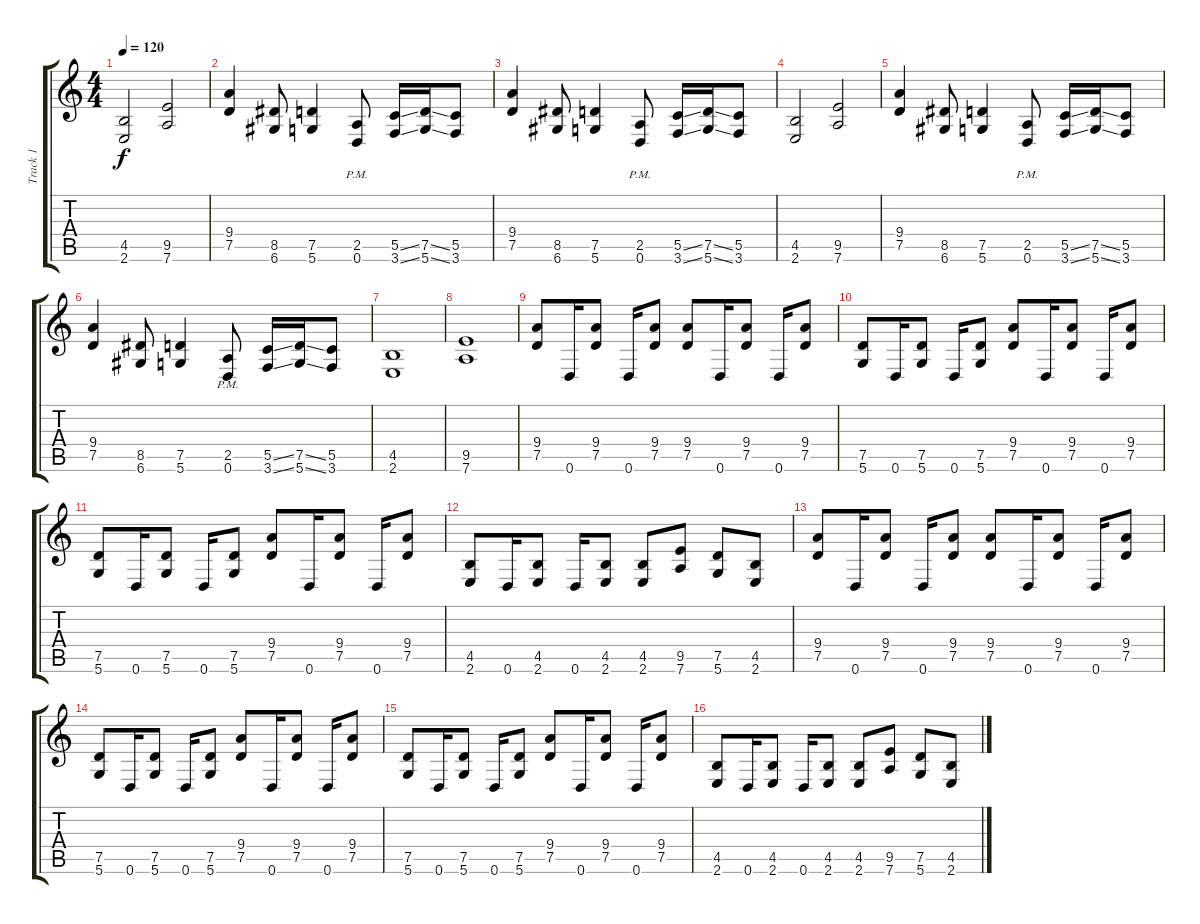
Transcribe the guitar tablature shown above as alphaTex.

\track ("Track 1" "Track 1") {instrument distortionguitar}
\staff {score tabs}
\tuning (D4 A3 F3 C3 G2 D2) {hide}
\ts (4 4)
\tempo 120
\clef g2
\ks c
(4.5 2.6).2{dy f} (9.5 7.6).2 |
(9.4 7.5).4 (8.5 6.6).8 (7.5 5.6).4 (2.5{pm} 0.6{pm}).8 (5.5{ss} 3.6{ss}).16 (7.5{ss} 5.6{ss}).16 (5.5 3.6).8 |
(9.4 7.5).4 (8.5 6.6).8 (7.5 5.6).4 (2.5{pm} 0.6{pm}).8 (5.5{ss} 3.6{ss}).16 (7.5{ss} 5.6{ss}).16 (5.5 3.6).8 |
(4.5 2.6).2 (9.5 7.6).2 |
(9.4 7.5).4 (8.5 6.6).8 (7.5 5.6).4 (2.5{pm} 0.6{pm}).8 (5.5{ss} 3.6{ss}).16 (7.5{ss} 5.6{ss}).16 (5.5 3.6).8 |
(9.4 7.5).4 (8.5 6.6).8 (7.5 5.6).4 (2.5{pm} 0.6{pm}).8 (5.5{ss} 3.6{ss}).16 (7.5{ss} 5.6{ss}).16 (5.5 3.6).8 |
(4.5 2.6).1 |
(9.5 7.6).1 |
(9.4 7.5).8 0.6.16 (9.4 7.5).8 0.6.16 (9.4 7.5).8 (9.4 7.5).8 0.6.16 (9.4 7.5).8 0.6.16 (9.4 7.5).8 |
(7.5 5.6).8 0.6.16 (7.5 5.6).8 0.6.16 (7.5 5.6).8 (9.4 7.5).8 0.6.16 (9.4 7.5).8 0.6.16 (9.4 7.5).8 |
(7.5 5.6).8 0.6.16 (7.5 5.6).8 0.6.16 (7.5 5.6).8 (9.4 7.5).8 0.6.16 (9.4 7.5).8 0.6.16 (9.4 7.5).8 |
(4.5 2.6).8 0.6.16 (4.5 2.6).8 0.6.16 (4.5 2.6).8 (4.5 2.6).8 (9.5 7.6).8 (7.5 5.6).8 (4.5 2.6).8 |
(9.4 7.5).8 0.6.16 (9.4 7.5).8 0.6.16 (9.4 7.5).8 (9.4 7.5).8 0.6.16 (9.4 7.5).8 0.6.16 (9.4 7.5).8 |
(7.5 5.6).8 0.6.16 (7.5 5.6).8 0.6.16 (7.5 5.6).8 (9.4 7.5).8 0.6.16 (9.4 7.5).8 0.6.16 (9.4 7.5).8 |
(7.5 5.6).8 0.6.16 (7.5 5.6).8 0.6.16 (7.5 5.6).8 (9.4 7.5).8 0.6.16 (9.4 7.5).8 0.6.16 (9.4 7.5).8 |
(4.5 2.6).8 0.6.16 (4.5 2.6).8 0.6.16 (4.5 2.6).8 (4.5 2.6).8 (9.5 7.6).8 (7.5 5.6).8 (4.5 2.6).8
